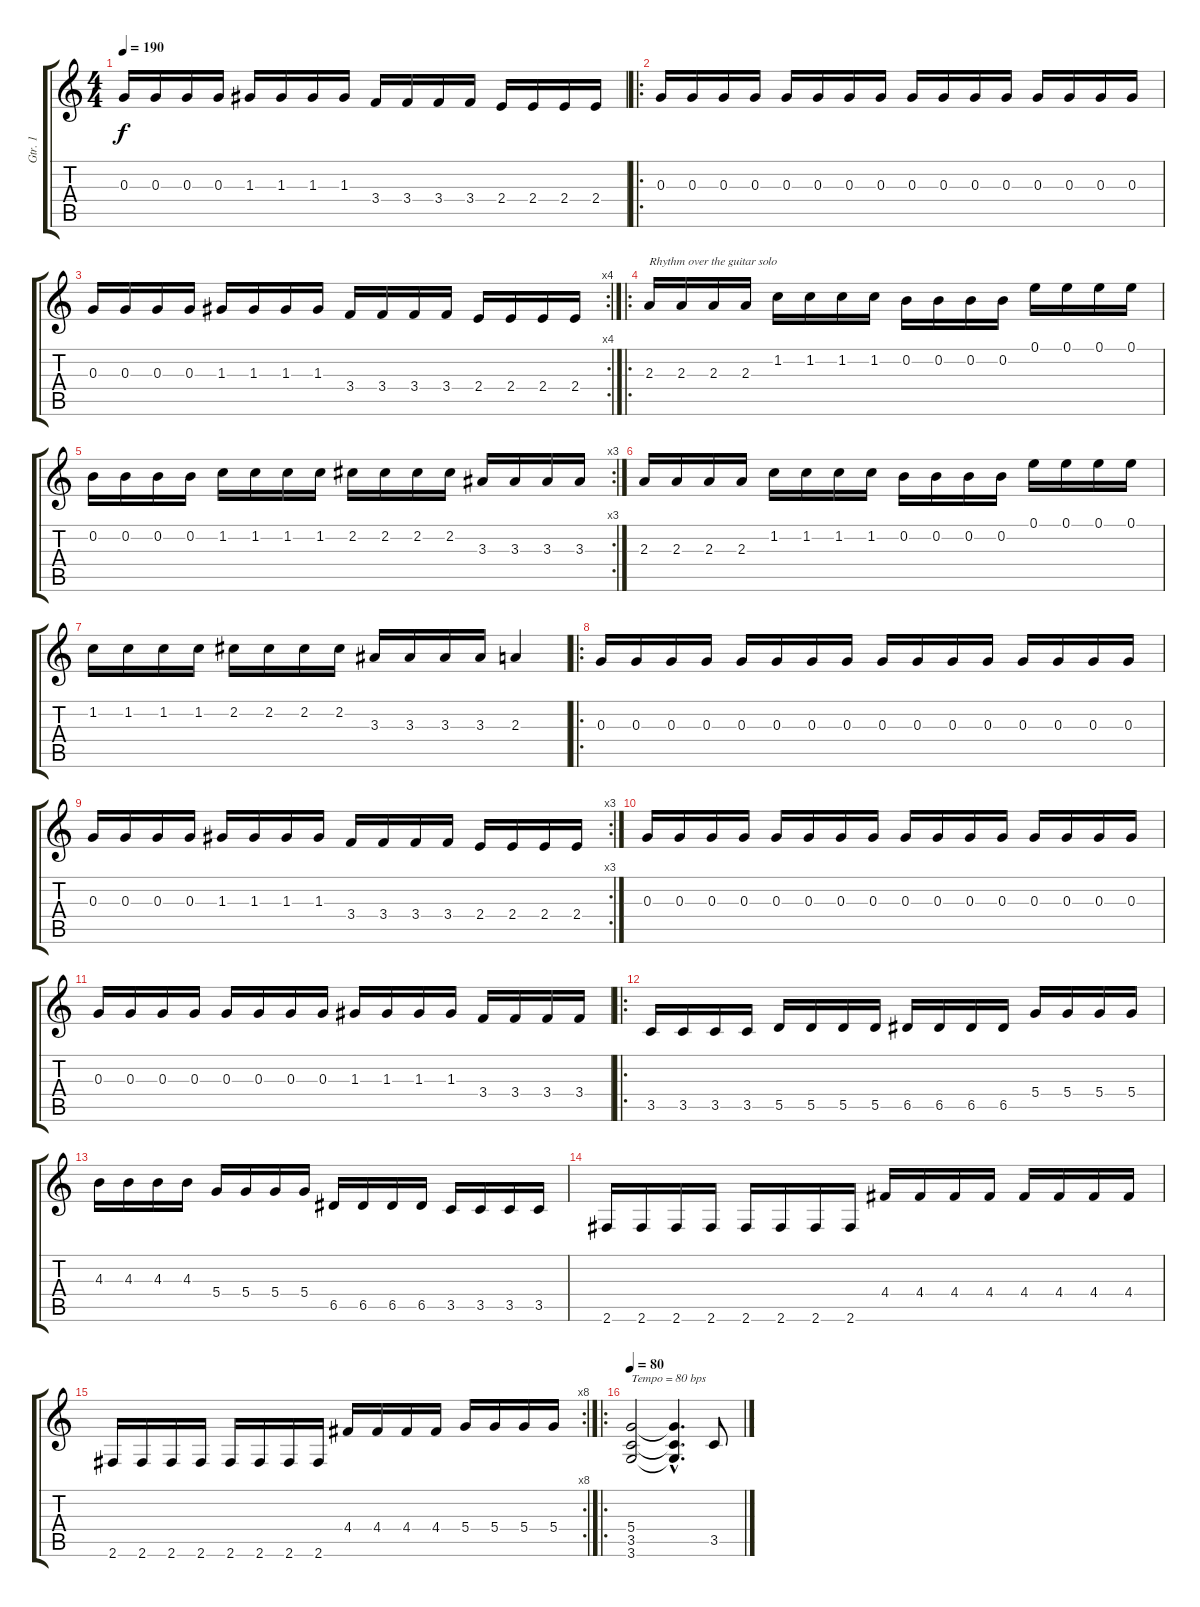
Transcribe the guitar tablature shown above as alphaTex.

\track ("Gtr. 1" "Gtr. 1") {instrument overdrivenguitar}
\staff {score tabs}
\tuning (E4 B3 G3 D3 A2 E2) {hide}
\ts (4 4)
\tempo 190
\clef g2
\ks c
0.3.16{dy f} 0.3.16 0.3.16 0.3.16 1.3.16 1.3.16 1.3.16 1.3.16 3.4.16 3.4.16 3.4.16 3.4.16 2.4.16 2.4.16 2.4.16 2.4.16 |
\ro
0.3.16 0.3.16 0.3.16 0.3.16 0.3.16 0.3.16 0.3.16 0.3.16 0.3.16 0.3.16 0.3.16 0.3.16 0.3.16 0.3.16 0.3.16 0.3.16 |
\rc 4
0.3.16 0.3.16 0.3.16 0.3.16 1.3.16 1.3.16 1.3.16 1.3.16 3.4.16 3.4.16 3.4.16 3.4.16 2.4.16 2.4.16 2.4.16 2.4.16 |
\ro
2.3.16{txt "Rhythm over the guitar solo"} 2.3.16 2.3.16 2.3.16 1.2.16 1.2.16 1.2.16 1.2.16 0.2.16 0.2.16 0.2.16 0.2.16 0.1.16 0.1.16 0.1.16 0.1.16 |
\rc 3
0.2.16 0.2.16 0.2.16 0.2.16 1.2.16 1.2.16 1.2.16 1.2.16 2.2.16 2.2.16 2.2.16 2.2.16 3.3.16 3.3.16 3.3.16 3.3.16 |
2.3.16 2.3.16 2.3.16 2.3.16 1.2.16 1.2.16 1.2.16 1.2.16 0.2.16 0.2.16 0.2.16 0.2.16 0.1.16 0.1.16 0.1.16 0.1.16 |
1.2.16 1.2.16 1.2.16 1.2.16 2.2.16 2.2.16 2.2.16 2.2.16 3.3.16 3.3.16 3.3.16 3.3.16 2.3.4 |
\ro
0.3.16 0.3.16 0.3.16 0.3.16 0.3.16 0.3.16 0.3.16 0.3.16 0.3.16 0.3.16 0.3.16 0.3.16 0.3.16 0.3.16 0.3.16 0.3.16 |
\rc 3
0.3.16 0.3.16 0.3.16 0.3.16 1.3.16 1.3.16 1.3.16 1.3.16 3.4.16 3.4.16 3.4.16 3.4.16 2.4.16 2.4.16 2.4.16 2.4.16 |
0.3.16 0.3.16 0.3.16 0.3.16 0.3.16 0.3.16 0.3.16 0.3.16 0.3.16 0.3.16 0.3.16 0.3.16 0.3.16 0.3.16 0.3.16 0.3.16 |
0.3.16 0.3.16 0.3.16 0.3.16 0.3.16 0.3.16 0.3.16 0.3.16 1.3.16 1.3.16 1.3.16 1.3.16 3.4.16 3.4.16 3.4.16 3.4.16 |
\ro
3.5.16 3.5.16 3.5.16 3.5.16 5.5.16 5.5.16 5.5.16 5.5.16 6.5.16 6.5.16 6.5.16 6.5.16 5.4.16 5.4.16 5.4.16 5.4.16 |
4.3.16 4.3.16 4.3.16 4.3.16 5.4.16 5.4.16 5.4.16 5.4.16 6.5.16 6.5.16 6.5.16 6.5.16 3.5.16 3.5.16 3.5.16 3.5.16 |
2.6.16 2.6.16 2.6.16 2.6.16 2.6.16 2.6.16 2.6.16 2.6.16 4.4.16 4.4.16 4.4.16 4.4.16 4.4.16 4.4.16 4.4.16 4.4.16 |
\rc 8
2.6.16 2.6.16 2.6.16 2.6.16 2.6.16 2.6.16 2.6.16 2.6.16 4.4.16 4.4.16 4.4.16 4.4.16 5.4.16 5.4.16 5.4.16 5.4.16 |
\ro
\tempo 80
(5.4 3.5 3.6).2{txt "Tempo = 80 bps"} (5.4{hac t} 3.5{hac t} 3.6{hac t}).4{d} 3.5.8
